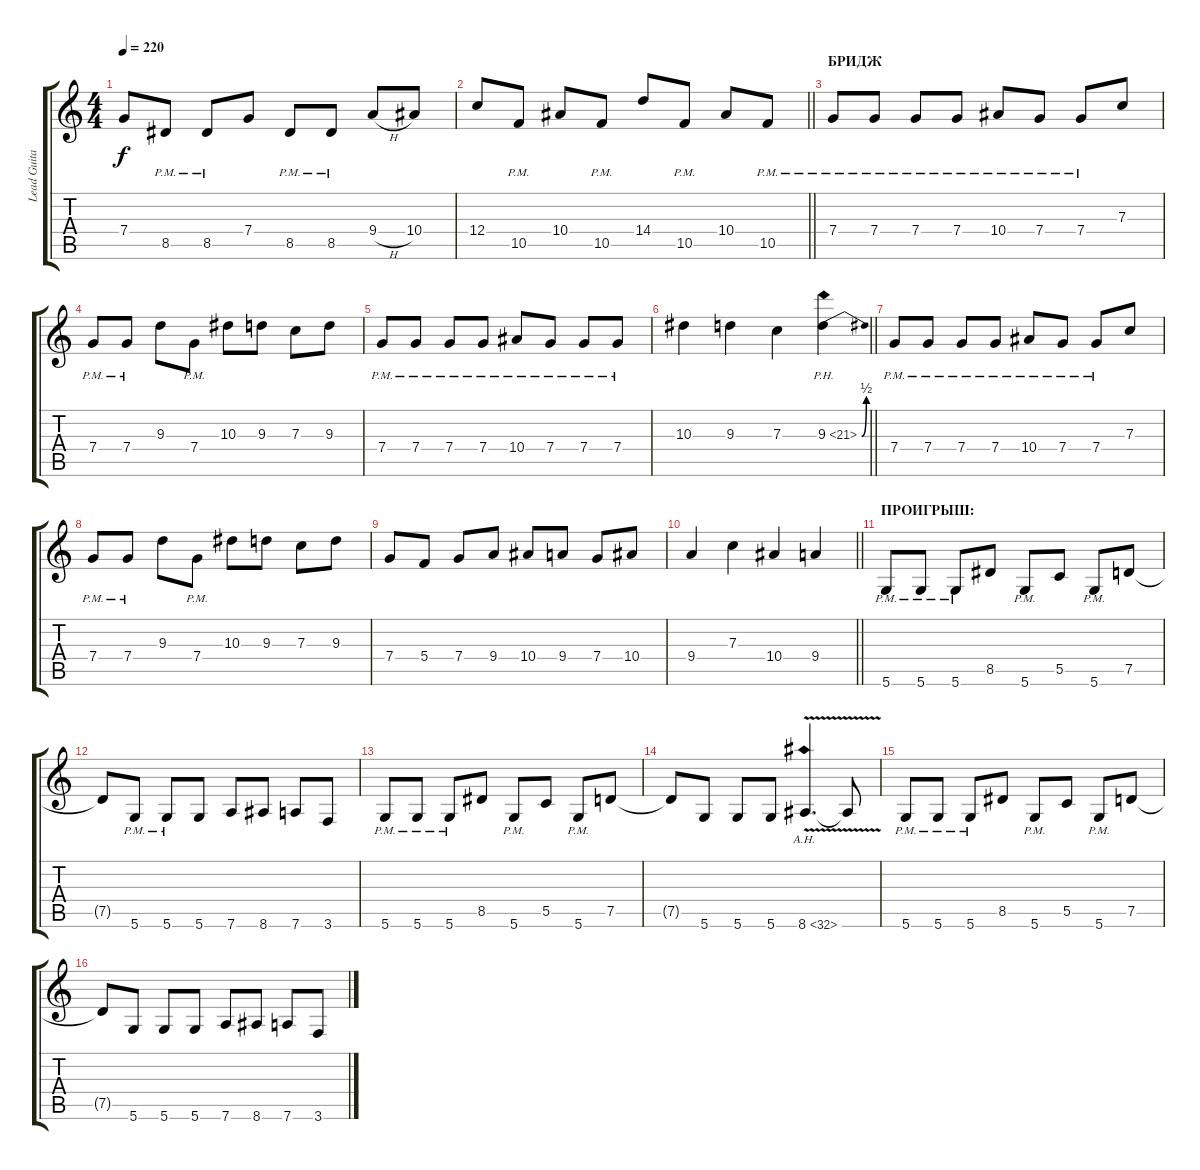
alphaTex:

\track ("Lead Guitar" "Lead Guita") {instrument distortionguitar}
\staff {score tabs}
\tuning (D4 A3 F3 C3 G2 D2) {hide}
\ts (4 4)
\tempo 220
\clef g2
\ks c
7.4.8{dy f} 8.5{pm}.8 8.5{pm}.8 7.4.8 8.5{pm}.8 8.5{pm}.8 9.4{h}.8 10.4.8 |
\barLineRight lightlight
12.4.8 10.5{pm}.8 10.4.8 10.5{pm}.8 14.4.8 10.5{pm}.8 10.4.8 10.5{pm}.8 |
\section ("" "БРИДЖ")
7.4{pm}.8 7.4{pm}.8 7.4{pm}.8 7.4{pm}.8 10.4{pm}.8 7.4{pm}.8 7.4{pm}.8 7.3.8 |
7.4{pm}.8 7.4{pm}.8 9.3.8 7.4{pm}.8 10.3.8 9.3.8 7.3.8 9.3.8 |
7.4{pm}.8 7.4{pm}.8 7.4{pm}.8 7.4{pm}.8 10.4{pm}.8 7.4{pm}.8 7.4{pm}.8 7.4{pm}.8 |
\barLineRight lightlight
10.3.4 9.3.4 7.3.4 9.3{be (bend 0 0 60 2) ph 12}.4 |
7.4{pm}.8 7.4{pm}.8 7.4{pm}.8 7.4{pm}.8 10.4{pm}.8 7.4{pm}.8 7.4{pm}.8 7.3.8 |
7.4{pm}.8 7.4{pm}.8 9.3.8 7.4{pm}.8 10.3.8 9.3.8 7.3.8 9.3.8 |
7.4.8 5.4.8 7.4.8 9.4.8 10.4.8 9.4.8 7.4.8 10.4.8 |
\barLineRight lightlight
9.4.4 7.3.4 10.4.4 9.4.4 |
\section ("" "ПРОИГРЫШ:")
5.6{pm}.8 5.6{pm}.8 5.6{pm}.8 8.5.8 5.6{pm}.8 5.5.8 5.6{pm}.8 7.5.8 |
7.5{t}.8 5.6{pm}.8 5.6{pm}.8 5.6.8 7.6.8 8.6.8 7.6.8 3.6.8 |
5.6{pm}.8 5.6{pm}.8 5.6{pm}.8 8.5.8 5.6{pm}.8 5.5.8 5.6{pm}.8 7.5.8 |
7.5{t}.8 5.6.8 5.6.8 5.6.8 8.6{ah 24 v}.4{d} 8.6{t}.8 |
5.6{pm}.8 5.6{pm}.8 5.6{pm}.8 8.5.8 5.6{pm}.8 5.5.8 5.6{pm}.8 7.5.8 |
7.5{t}.8 5.6.8 5.6.8 5.6.8 7.6.8 8.6.8 7.6.8 3.6.8
